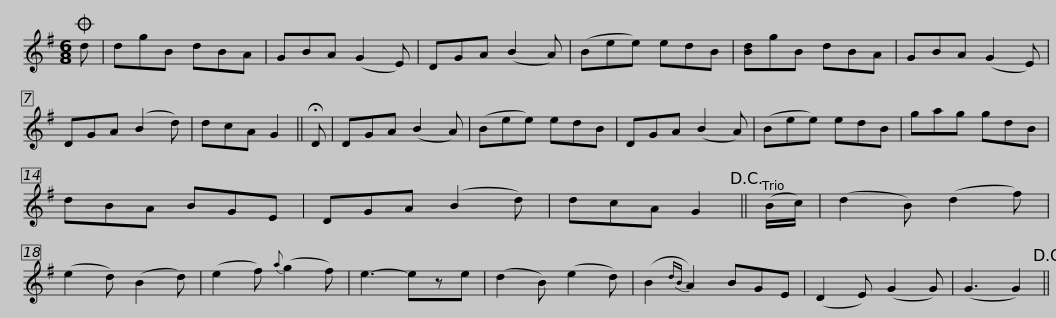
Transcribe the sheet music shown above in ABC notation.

X:1
L:1/8
M:6/8
I:linebreak $
K:G
V:1 treble
V:1
O d | dgB dBA | GBA (G2 E) | DGA (B2 A) | (Bee) edB | %5
 [Bd]gB dBA | GBA (G2 E) | DGA (B2 d) |$ dcA G2 || !fermata!D | %10
 DGA (B2 A) | (Bee) edB | DGA (B2 A) | (Bee) edB | gag gdB | %15
 dBA BGE |$ DGA (B2 d) | dcA G2!D.C.! || (B/c/) | (d2 B) (d2 f) | %20
 (e2 d) (B2 d) | (e2 f){a} (g2 f) | e3- eze | (d2 B) (e2 d) | (B2{dB} A2) BGE | %25
 (D2 E) (G2 G) |$ (G3 G2)!D.C.! || %27
